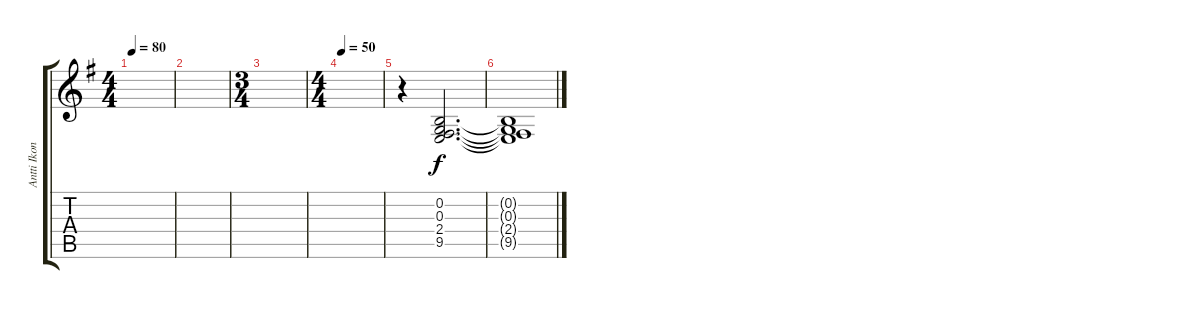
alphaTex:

\track ("Antti Ikonen II" "Antti Ikon") {instrument choiraahs}
\staff {score tabs}
\tuning (E4 B3 G3 D3 A2 E2) {hide}
\ts (4 4)
\tempo 80
\clef g2
\ks g
|
|
\ts (3 4)
|
\ts (4 4)
\tempo 50
|
r.4{volume 11} (0.2 0.3 2.4 9.5).2{d} |
(0.2{t} 0.3{t} 2.4{t} 9.5{t}).1
